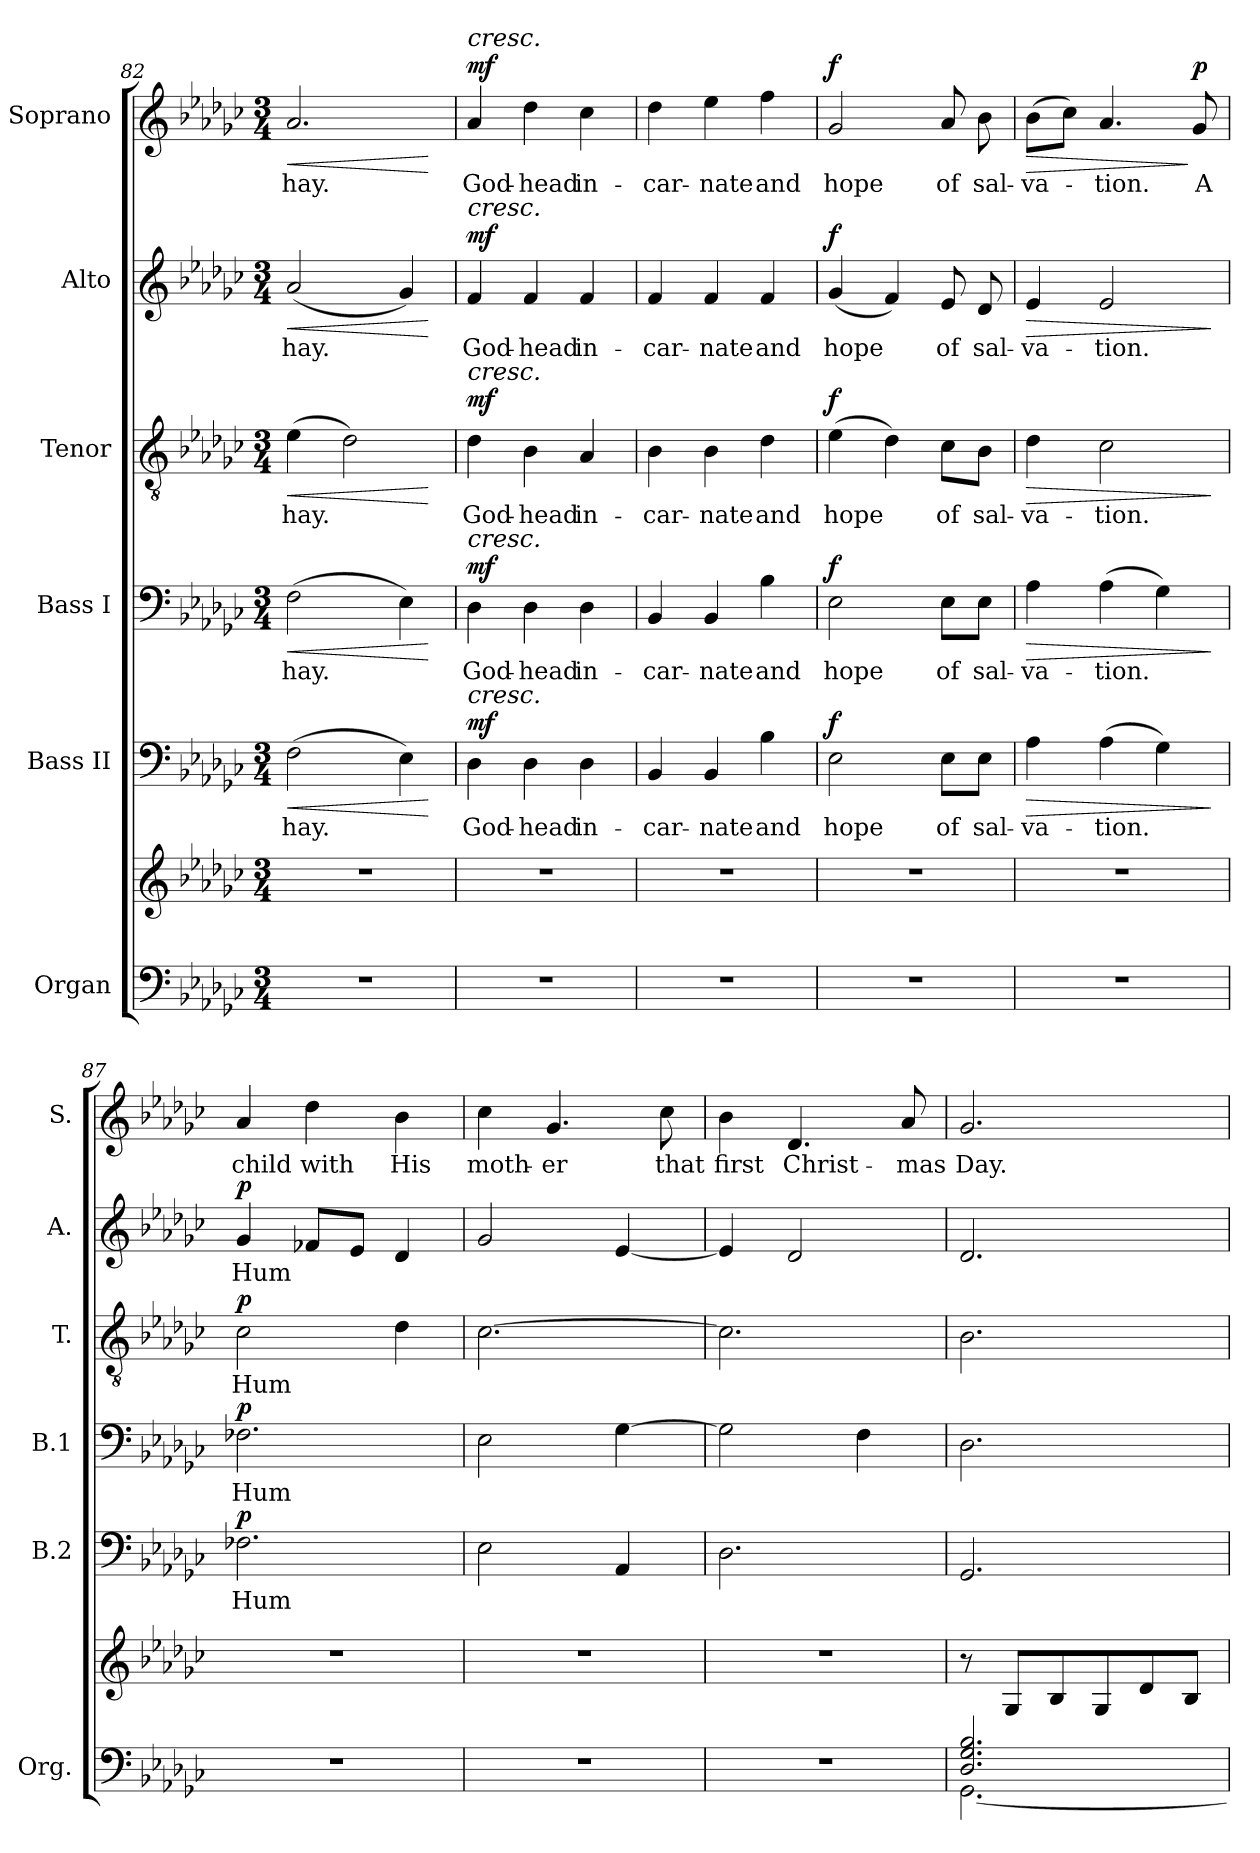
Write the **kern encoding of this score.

**kern	**kern	**kern	**text	**dynam	**kern	**text	**dynam	**kern	**text	**dynam	**kern	**text	**dynam	**kern	**text	**dynam
*part6	*part6	*part5	*part5	*part5	*part4	*part4	*part4	*part3	*part3	*part3	*part2	*part2	*part2	*part1	*part1	*part1
*staff7	*staff6	*staff5	*staff5	*staff5	*staff4	*staff4	*staff4	*staff3	*staff3	*staff3	*staff2	*staff2	*staff2	*staff1	*staff1	*staff1
*I"Organ	*	*I"Bass II	*	*	*I"Bass I	*	*	*I"Tenor	*	*	*I"Alto	*	*	*I"Soprano	*	*
*I'Org.	*	*I'B.2	*	*	*I'B.1	*	*	*I'T.	*	*	*I'A.	*	*	*I'S.	*	*
*clefF4	*clefG2	*clefF4	*	*	*clefF4	*	*	*clefGv2	*	*	*clefG2	*	*	*clefG2	*	*
*k[b-e-a-d-g-c-]	*k[b-e-a-d-g-c-]	*k[b-e-a-d-g-c-]	*	*	*k[b-e-a-d-g-c-]	*	*	*k[b-e-a-d-g-c-]	*	*	*k[b-e-a-d-g-c-]	*	*	*k[b-e-a-d-g-c-]	*	*
*M3/4	*M3/4	*M3/4	*	*	*M3/4	*	*	*M3/4	*	*	*M3/4	*	*	*M3/4	*	*
=82	=82	=82	=82	=82	=82	=82	=82	=82	=82	=82	=82	=82	=82	=82	=82	=82
!	!	!	!LO:LY:b	!LO:HP:b	!	!LO:LY:b	!LO:HP:b	!	!LO:LY:b	!LO:HP:b	!	!LO:LY:b	!LO:HP:b	!	!LO:LY:b	!LO:HP:b
2.r	2.r	(2F\	hay.	<	(2F\	hay.	<	(4e-\	hay.	<	(2a-/	hay.	<	2.a-/	hay.	<
.	.	.	.	.	.	.	.	2d-\)	.	.	.	.	.	.	.	.
.	.	4E-\)	.	.	4E-\)	.	.	.	.	.	4g-/)	.	.	.	.	.
.	.	.	.	[	.	.	[	.	.	[	.	.	[	.	.	[
!!LO:LB:g=z
=83	=83	=83	=83	=83	=83	=83	=83	=83	=83	=83	=83	=83	=83	=83	=83	=83
!	!	!	!	!	!	!	!	!	!	!	!	!	!	!LO:TX:a:i:t=cresc.	!	!
!	!	!	!	!	!	!	!	!	!	!	!LO:TX:a:i:t=cresc.	!	!	!	!	!
!	!	!	!	!	!	!	!	!LO:TX:a:i:t=cresc.	!	!	!	!	!	!	!	!
!	!	!	!	!	!LO:TX:a:i:t=cresc.	!	!	!	!	!	!	!	!	!	!	!
!	!	!LO:TX:a:i:t=cresc.	!	!	!	!	!	!	!	!	!	!	!	!	!	!
!	!	!	!LO:LY:b	!LO:DY:a	!	!LO:LY:b	!LO:DY:a	!	!LO:LY:b	!LO:DY:a	!	!LO:LY:b	!LO:DY:a	!	!LO:LY:b	!LO:DY:a
2.r	2.r	4D-\	God-	mf	4D-\	God-	mf	4d-\	God-	mf	4f/	God-	mf	4a-/	God-	mf
!	!	!	!LO:LY:b	!	!	!LO:LY:b	!	!	!LO:LY:b	!	!	!LO:LY:b	!	!	!LO:LY:b	!
.	.	4D-\	-head	.	4D-\	-head	.	4B-\	-head	.	4f/	-head	.	4dd-\	-head	.
!	!	!	!LO:LY:b	!	!	!LO:LY:b	!	!	!LO:LY:b	!	!	!LO:LY:b	!	!	!LO:LY:b	!
.	.	4D-\	in-	.	4D-\	in-	.	4A-/	in-	.	4f/	in-	.	4cc-\	in-	.
=84	=84	=84	=84	=84	=84	=84	=84	=84	=84	=84	=84	=84	=84	=84	=84	=84
!	!	!	!LO:LY:b	!	!	!LO:LY:b	!	!	!LO:LY:b	!	!	!LO:LY:b	!	!	!LO:LY:b	!
2.r	2.r	4BB-/	-car-	.	4BB-/	-car-	.	4B-\	-car-	.	4f/	-car-	.	4dd-\	-car-	.
!	!	!	!LO:LY:b	!	!	!LO:LY:b	!	!	!LO:LY:b	!	!	!LO:LY:b	!	!	!LO:LY:b	!
.	.	4BB-/	-nate	.	4BB-/	-nate	.	4B-\	-nate	.	4f/	-nate	.	4ee-\	-nate	.
!	!	!	!LO:LY:b	!	!	!LO:LY:b	!	!	!LO:LY:b	!	!	!LO:LY:b	!	!	!LO:LY:b	!
.	.	4B-\	and	.	4B-\	and	.	4d-\	and	.	4f/	and	.	4ff\	and	.
=85	=85	=85	=85	=85	=85	=85	=85	=85	=85	=85	=85	=85	=85	=85	=85	=85
!	!	!	!LO:LY:b	!LO:DY:a	!	!LO:LY:b	!LO:DY:a	!	!LO:LY:b	!LO:DY:a	!	!LO:LY:b	!LO:DY:a	!	!LO:LY:b	!LO:DY:a
2.r	2.r	2E-\	hope	f	2E-\	hope	f	(4e-\	hope	f	(4g-/	hope	f	2g-/	hope	f
.	.	.	.	.	.	.	.	4d-\)	.	.	4f/)	.	.	.	.	.
!	!	!	!LO:LY:b	!	!	!LO:LY:b	!	!	!LO:LY:b	!	!	!LO:LY:b	!	!	!LO:LY:b	!
.	.	8E-\L	of	.	8E-\L	of	.	8c-\L	of	.	8e-/	of	.	8a-/	of	.
!	!	!	!LO:LY:b	!	!	!LO:LY:b	!	!	!LO:LY:b	!	!	!LO:LY:b	!	!	!LO:LY:b	!
.	.	8E-\J	sal-	.	8E-\J	sal-	.	8B-\J	sal-	.	8d-/	sal-	.	8b-\	sal-	.
=86	=86	=86	=86	=86	=86	=86	=86	=86	=86	=86	=86	=86	=86	=86	=86	=86
!	!	!	!LO:LY:b	!LO:HP:b	!	!LO:LY:b	!LO:HP:b	!	!LO:LY:b	!LO:HP:b	!	!LO:LY:b	!LO:HP:b	!	!LO:LY:b	!LO:HP:b
2.r	2.r	4A-\	-va-	>	4A-\	-va-	>	4d-\	-va-	>	4e-/	-va-	>	(8b-\L	-va-	>
.	.	.	.	.	.	.	.	.	.	.	.	.	.	8cc-\J)	.	.
!	!	!	!LO:LY:b	!	!	!LO:LY:b	!	!	!LO:LY:b	!	!	!LO:LY:b	!	!	!LO:LY:b	!
.	.	(4A-\	-tion.	.	(4A-\	-tion.	.	2c-\	-tion.	.	2e-/	-tion.	.	4.a-/	-tion.	.
.	.	4G-\)	.	.	4G-\)	.	.	.	.	.	.	.	.	.	.	.
!	!	!	!	!	!	!	!	!	!	!	!	!	!	!	!LO:LY:b	!LO:DY:n=1:a
.	.	.	.	.	.	.	.	.	.	.	.	.	.	8g-/	A	] p
.	.	.	.	]	.	.	]	.	.	]	.	.	]	.	.	.
=87	=87	=87	=87	=87	=87	=87	=87	=87	=87	=87	=87	=87	=87	=87	=87	=87
!	!	!	!LO:LY:b	!LO:DY:a	!	!LO:LY:b	!LO:DY:a	!	!LO:LY:b	!LO:DY:a	!	!LO:LY:b	!LO:DY:a	!	!LO:LY:b	!
2.r	2.r	2.F-X\	Hum	p	2.F-X\	Hum	p	2c-\	Hum	p	4g-/	Hum	p	4a-/	child	.
!	!	!	!	!	!	!	!	!	!	!	!	!	!	!	!LO:LY:b	!
.	.	.	.	.	.	.	.	.	.	.	8f-X/L	.	.	4dd-\	with	.
.	.	.	.	.	.	.	.	.	.	.	8e-/J	.	.	.	.	.
!	!	!	!	!	!	!	!	!	!	!	!	!	!	!	!LO:LY:b	!
.	.	.	.	.	.	.	.	4d-\	.	.	4d-/	.	.	4b-\	His	.
!!LO:PB:g=z
=88	=88	=88	=88	=88	=88	=88	=88	=88	=88	=88	=88	=88	=88	=88	=88	=88
!	!	!	!	!	!	!	!	!	!	!	!	!	!	!	!LO:LY:b	!
2.r	2.r	2E-\	.	.	2E-\	.	.	[2.c-\	.	.	2g-/	.	.	4cc-\	moth-	.
!	!	!	!	!	!	!	!	!	!	!	!	!	!	!	!LO:LY:b	!
.	.	.	.	.	.	.	.	.	.	.	.	.	.	4.g-/	-er	.
.	.	4AA-/	.	.	[4G-\	.	.	.	.	.	[4e-/	.	.	.	.	.
!	!	!	!	!	!	!	!	!	!	!	!	!	!	!	!LO:LY:b	!
.	.	.	.	.	.	.	.	.	.	.	.	.	.	8cc-\	that	.
=89	=89	=89	=89	=89	=89	=89	=89	=89	=89	=89	=89	=89	=89	=89	=89	=89
!	!	!	!	!	!	!	!	!	!	!	!	!	!	!	!LO:LY:b	!
2.r	2.r	2.D-\	.	.	2G-\]	.	.	2.c-\]	.	.	4e-/]	.	.	4b-\	first	.
!	!	!	!	!	!	!	!	!	!	!	!	!	!	!	!LO:LY:b	!
.	.	.	.	.	.	.	.	.	.	.	2d-/	.	.	4.d-/	Christ-	.
.	.	.	.	.	4F\	.	.	.	.	.	.	.	.	.	.	.
!	!	!	!	!	!	!	!	!	!	!	!	!	!	!	!LO:LY:b	!
.	.	.	.	.	.	.	.	.	.	.	.	.	.	8a-/	-mas	.
=90	=90	=90	=90	=90	=90	=90	=90	=90	=90	=90	=90	=90	=90	=90	=90	=90
*^	*	*	*	*	*	*	*	*	*	*	*	*	*	*	*	*
!	!	!	!	!	!	!	!	!	!	!	!	!	!	!	!	!LO:LY:b	!
2.D-/ 2.G-/ 2.B-/	[2.GG-\	8r	2.GG-/	.	.	2.D-\	.	.	2.B-\	.	.	2.d-/	.	.	2.g-/	Day.	.
.	.	8G-/L	.	.	.	.	.	.	.	.	.	.	.	.	.	.	.
.	.	8B-/	.	.	.	.	.	.	.	.	.	.	.	.	.	.	.
.	.	8G-/	.	.	.	.	.	.	.	.	.	.	.	.	.	.	.
.	.	8d-/	.	.	.	.	.	.	.	.	.	.	.	.	.	.	.
.	.	8B-/J	.	.	.	.	.	.	.	.	.	.	.	.	.	.	.
*v	*v	*	*	*	*	*	*	*	*	*	*	*	*	*	*	*	*
=	=	=	=	=	=	=	=	=	=	=	=	=	=	=	=	=
*-	*-	*-	*-	*-	*-	*-	*-	*-	*-	*-	*-	*-	*-	*-	*-	*-
